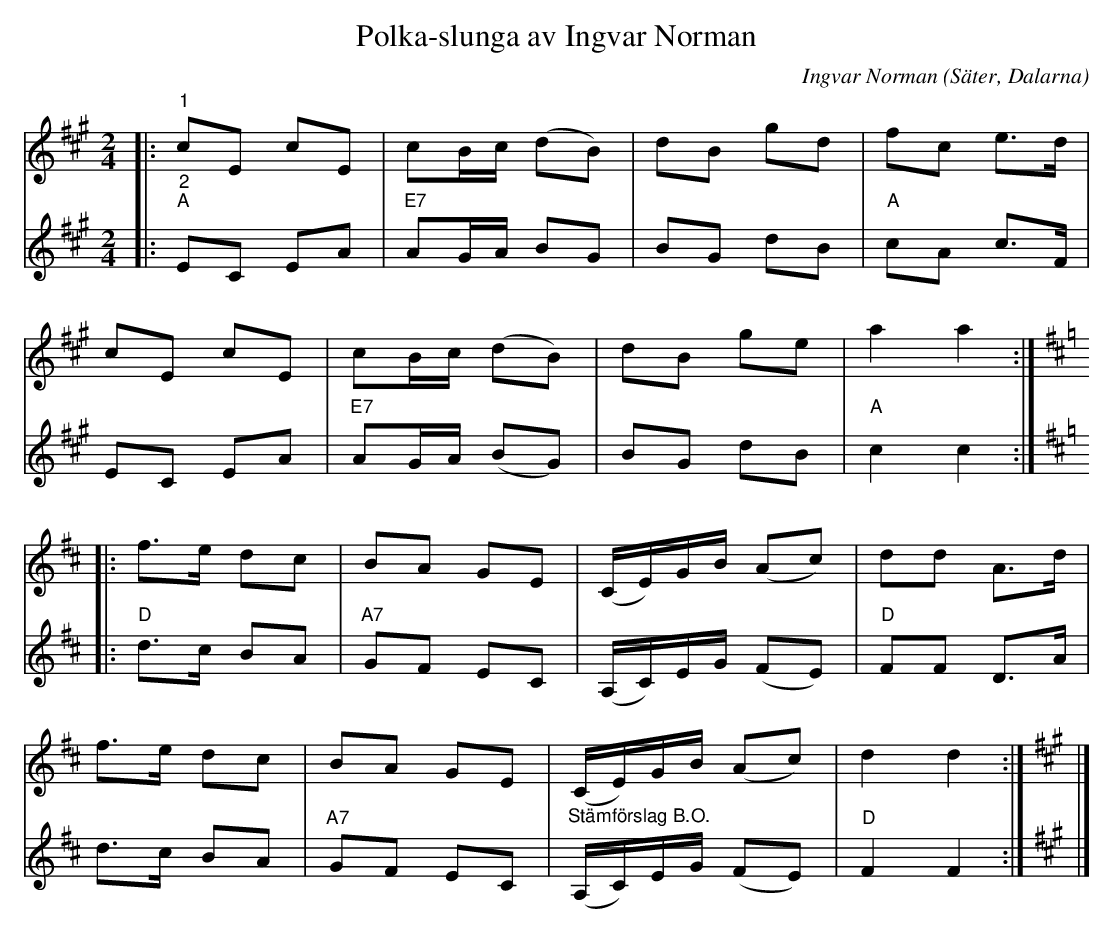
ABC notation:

X:1
T:Polka-slunga av Ingvar Norman
C:Ingvar Norman
O:Säter, Dalarna
L:1/8
M:2/4
K:A
V:1
|:"^1" cE cE | cB/c/ (dB) | dB gd | fc e>d |
cE cE | cB/c/ (dB) | dB ge | a2 a2 ::
[K:D] f>e dc | BA GE | (C/E/)G/B/ (Ac) | dd A>d |
f>e dc | BA GE | (C/E/)G/B/ (Ac) | d2 d2 :| [K:A] |]
V:2
|:"^2""A" EC EA |"E7" AG/A/ BG | BG dB |"A" cA c>F |
EC EA |"E7" AG/A/ (BG) | BG dB | "A" c2 c2 ::
[K:D]"D" d>c BA | "A7" GF EC | (A,/C/)E/G/ (FE) |"D" FF D>A |
d>c BA |"A7" GF EC | "^Stämförslag B.O." (A,/C/)E/G/ (FE) |"D" F2 F2 :|[K:A] |]
